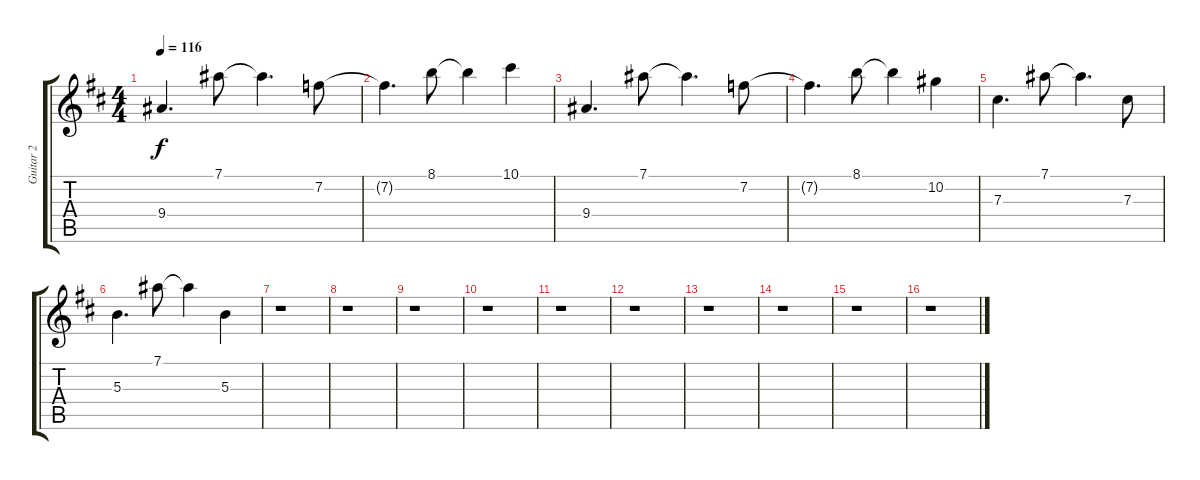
\track ("Guitar 2" "Guitar 2") {instrument electricguitarclean}
\staff {score tabs}
\tuning (Eb4 Bb3 Gb3 Db3 Ab2 Db2) {hide}
\ts (4 4)
\tempo 116
\clef g2
\ks d
9.4.4{d dy f} 7.1.8 7.1{t}.4{d} 7.2.8 |
7.2{t}.4{d} 8.1.8 8.1{t}.4 10.1.4 |
9.4.4{d} 7.1.8 7.1{t}.4{d} 7.2.8 |
7.2{t}.4{d} 8.1.8 8.1{t}.4 10.2.4 |
7.3.4{d} 7.1.8 7.1{t}.4{d} 7.3.8 |
5.3.4{d} 7.1.8 7.1{t}.4 5.3.4 |
r.1 |
r.1 |
r.1 |
r.1 |
r.1 |
r.1 |
r.1 |
r.1 |
r.1 |
r.1
